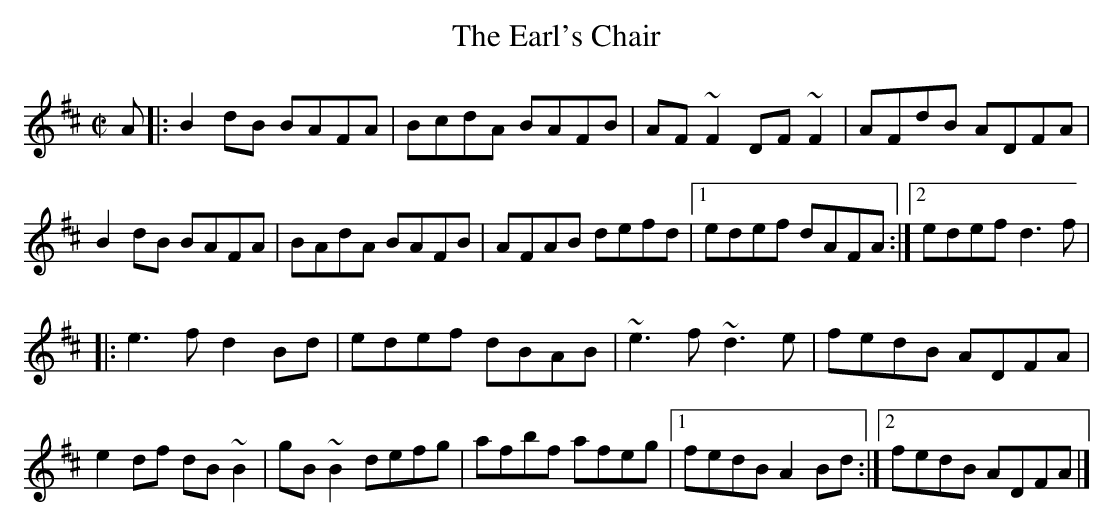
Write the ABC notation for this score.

X:1
T:Earl's Chair, The
M:C|
L:1/8
K:BMin
A[|:B2dB BAFA|BcdA BAFB|AF~F2 DF~F2|AFdB ADFA|!
B2dB BAFA|BAdA BAFB|AFAB defd|1edef dAFA:|2edef d3f|!
|:e3f d2Bd|edef dBAB|~e3f ~d3e|fedB ADFA|!
e2df dB~B2|gB~B2 defg|afbf afeg|1fedB A2Bd:|2fedB ADFA|]!
